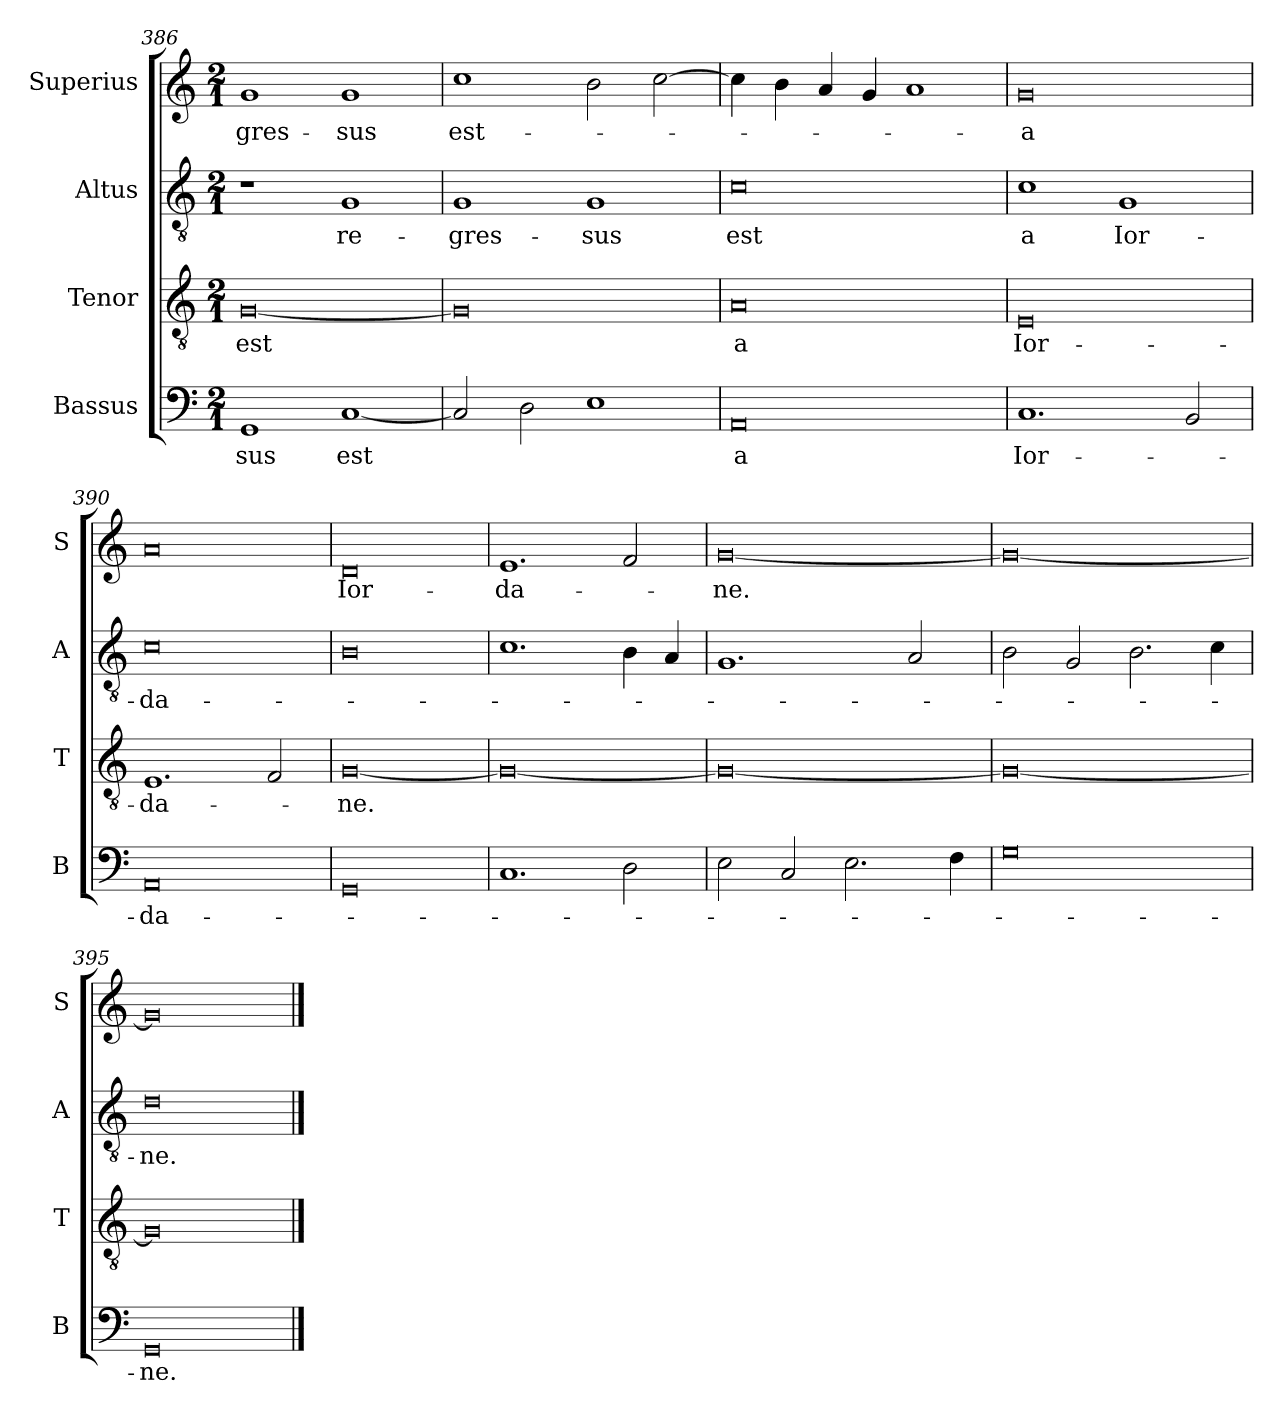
**kern	**text	**kern	**text	**kern	**text	**kern	**text
*part4	*part4	*part3	*part3	*part2	*part2	*part1	*part1
*staff4	*staff4	*staff3	*staff3	*staff2	*staff2	*staff1	*staff1
*I"Bassus	*	*I"Tenor	*	*I"Altus	*	*I"Superius	*
*I'B	*	*I'T	*	*I'A	*	*I'S	*
*clefF4	*	*clefGv2	*	*clefGv2	*	*clefG2	*
*k[]	*	*k[]	*	*k[]	*	*k[]	*
*M2/1	*	*M2/1	*	*M2/1	*	*M2/1	*
=386	=386	=386	=386	=386	=386	=386	=386
1GG	-sus	[0G	est	1r	.	1g	-gres-
[1C	est	.	.	1G	re-	1g	-sus
=387	=387	=387	=387	=387	=387	=387	=387
2C/]	.	0G]	.	1G	-gres-	1cc	est-
2D\	.	.	.	.	.	.	.
1E	.	.	.	1G	-sus	2b\	.
.	.	.	.	.	.	[2cc\	.
=388	=388	=388	=388	=388	=388	=388	=388
0AA	a	0A	a	0c	est	4cc\]	.
.	.	.	.	.	.	4b\	.
.	.	.	.	.	.	4a/	.
.	.	.	.	.	.	4g/	.
.	.	.	.	.	.	1a	.
=389	=389	=389	=389	=389	=389	=389	=389
1.C	Ior-	0E	Ior-	1c	a	0g	a
.	.	.	.	1G	Ior-	.	.
2BB/	.	.	.	.	.	.	.
=390	=390	=390	=390	=390	=390	=390	=390
0AA	-da-	1.E	-da-	0c	-da-	0a	.
.	.	2F/	.	.	.	.	.
=391	=391	=391	=391	=391	=391	=391	=391
0GG	.	[0G	-ne.	0B	.	0d	Ior-
=392	=392	=392	=392	=392	=392	=392	=392
1.C	.	0G_	.	1.c	.	1.e	-da-
2D\	.	.	.	4B\	.	2f/	.
.	.	.	.	4A/	.	.	.
=393	=393	=393	=393	=393	=393	=393	=393
2E\	.	0G_	.	1.G	.	[0g	-ne.
2C/	.	.	.	.	.	.	.
2.E\	.	.	.	.	.	.	.
.	.	.	.	2A/	.	.	.
4F\	.	.	.	.	.	.	.
=394	=394	=394	=394	=394	=394	=394	=394
0G	.	0G_	.	2B\	.	0g_	.
.	.	.	.	2G/	.	.	.
.	.	.	.	2.B\	.	.	.
.	.	.	.	4c\	.	.	.
=395	=395	=395	=395	=395	=395	=395	=395
0GG	-ne.	0G]	.	0d	-ne.	0g]	.
==	==	==	==	==	==	==	==
*-	*-	*-	*-	*-	*-	*-	*-
